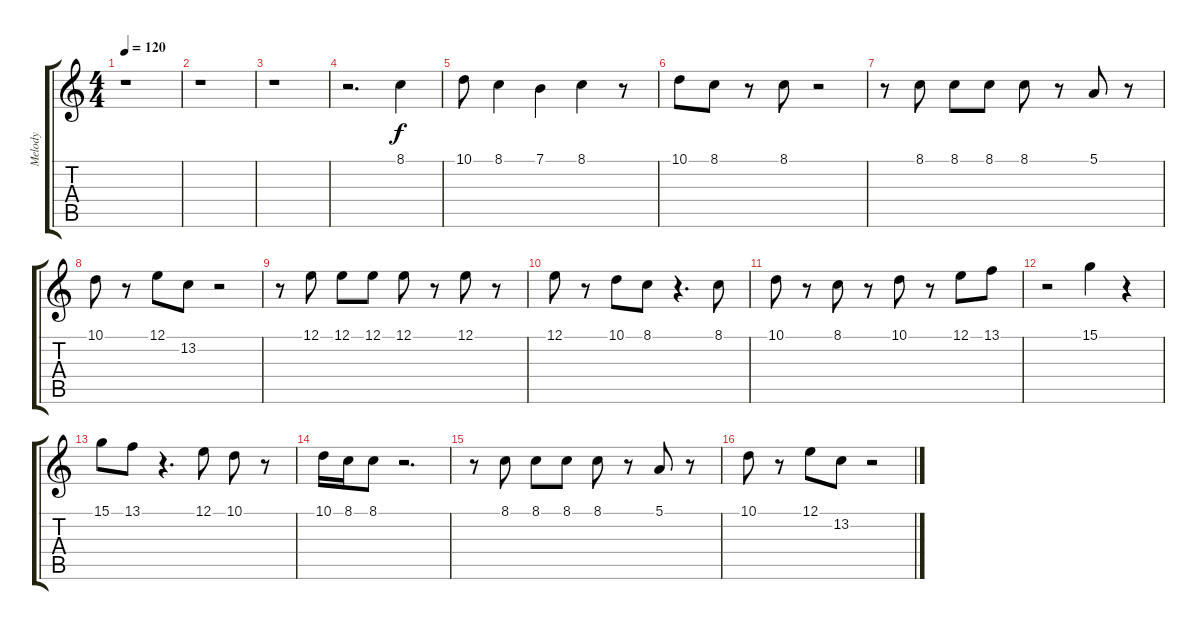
\track ("Melody" "Melody") {instrument panflute}
\staff {score tabs}
\tuning (E4 B3 G3 D3 A2 E2) {hide}
\ts (4 4)
\tempo 120
\clef g2
\ks c
r.1{dy f instrument panflute} |
r.1 |
r.1 |
r.2{d} 8.1.4 |
10.1.8 8.1.4 7.1.4 8.1.4 r.8 |
10.1.8 8.1.8 r.8 8.1.8 r.2 |
r.8 8.1.8 8.1.8 8.1.8 8.1.8 r.8 5.1.8 r.8 |
10.1.8 r.8 12.1.8 13.2.8 r.2 |
r.8 12.1.8 12.1.8 12.1.8 12.1.8 r.8 12.1.8 r.8 |
12.1.8 r.8 10.1.8 8.1.8 r.4{d} 8.1.8 |
10.1.8 r.8 8.1.8 r.8 10.1.8 r.8 12.1.8 13.1.8 |
r.2 15.1.4 r.4 |
15.1.8 13.1.8 r.4{d} 12.1.8 10.1.8 r.8 |
10.1.16 8.1.16 8.1.8 r.2{d} |
r.8 8.1.8 8.1.8 8.1.8 8.1.8 r.8 5.1.8 r.8 |
10.1.8 r.8 12.1.8 13.2.8 r.2
